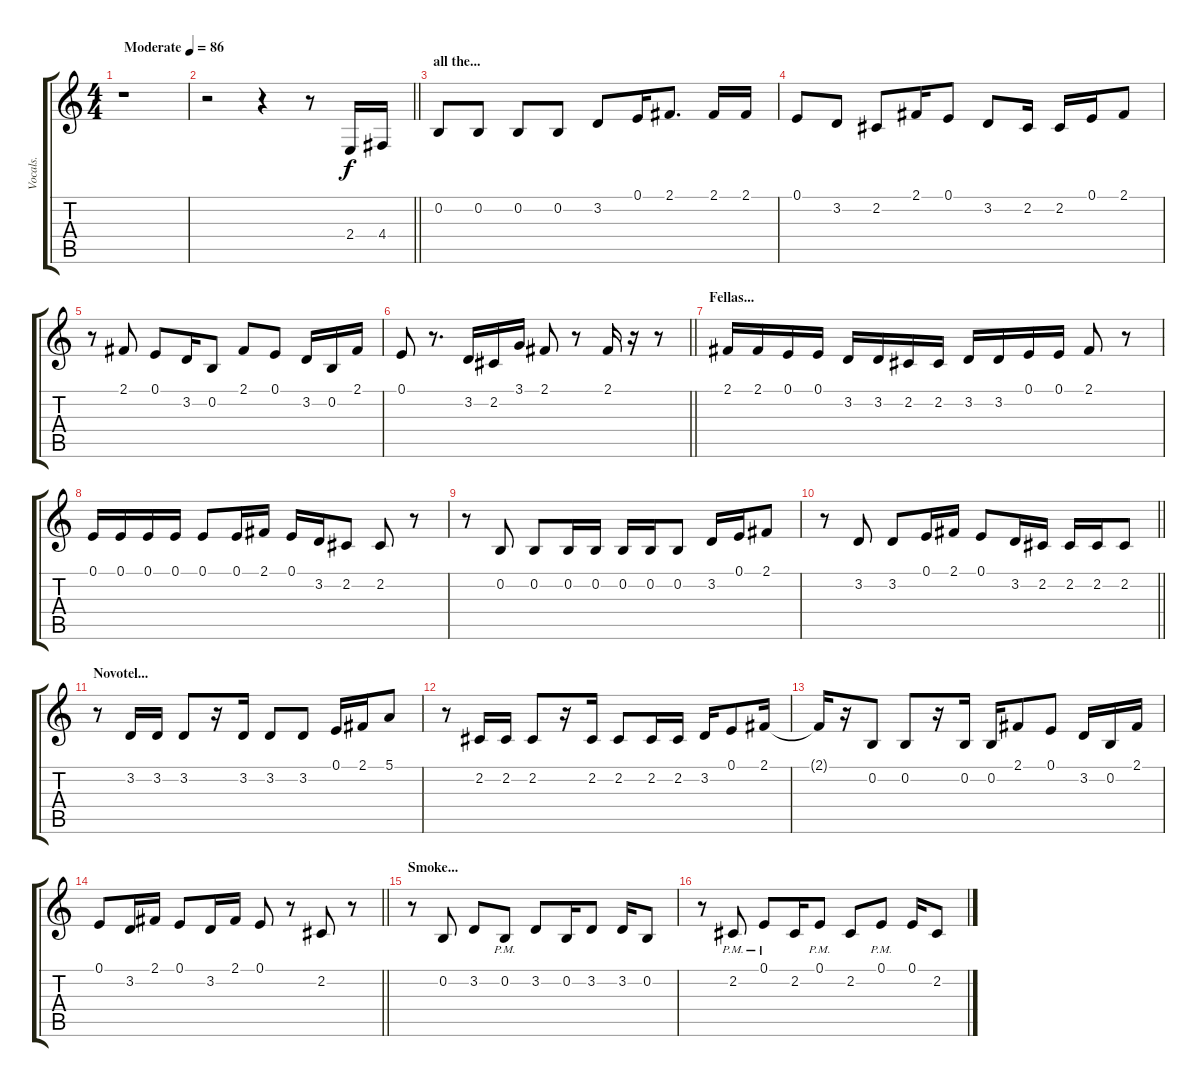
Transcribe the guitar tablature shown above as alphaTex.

\track ("Vocals." "Vocals.") {instrument flute}
\staff {score tabs}
\tuning (E4 B3 G3 D3 A2 E2) {hide}
\ts (4 4)
\section ("" "")
\tempo (86 "Moderate")
\clef g2
\ks c
r.1{dy f instrument flute} |
\barLineRight lightlight
r.2 r.4 r.8 2.4.16 4.4.16 |
\section ("" "all the...")
0.2.8 0.2.8 0.2.8 0.2.8 3.2.8 0.1.16 2.1.8{d} 2.1.16 2.1.16 |
0.1.8 3.2.8 2.2.8 2.1.16 0.1.8 3.2.8 2.2.16 2.2.16 0.1.16 2.1.8 |
r.8 2.1.8 0.1.8 3.2.16 0.2.8 2.1.8 0.1.8 3.2.16 0.2.16 2.1.16 |
\barLineRight lightlight
0.1.8 r.8{d} 3.2.16 2.2.16 3.1.16 2.1.8 r.8 2.1.16 r.16 r.8 |
\section ("" "Fellas...")
2.1.16 2.1.16 0.1.16 0.1.16 3.2.16 3.2.16 2.2.16 2.2.16 3.2.16 3.2.16 0.1.16 0.1.16 2.1.8 r.8 |
0.1.16 0.1.16 0.1.16 0.1.16 0.1.8 0.1.16 2.1.16 0.1.16 3.2.16 2.2.8 2.2.8 r.8 |
r.8 0.2.8 0.2.8 0.2.16 0.2.16 0.2.16 0.2.16 0.2.8 3.2.16 0.1.16 2.1.8 |
\barLineRight lightlight
r.8 3.2.8 3.2.8 0.1.16 2.1.16 0.1.8 3.2.16 2.2.16 2.2.16 2.2.16 2.2.8 |
\section ("" "Novotel...")
r.8 3.2.16 3.2.16 3.2.8 r.16 3.2.16 3.2.8 3.2.8 0.1.16 2.1.16 5.1.8 |
r.8 2.2.16 2.2.16 2.2.8 r.16 2.2.16 2.2.8 2.2.16 2.2.16 3.2.16 0.1.8 2.1.16 |
2.1{t}.16 r.16 0.2.8 0.2.8 r.16 0.2.16 0.2.16 2.1.8 0.1.8 3.2.16 0.2.16 2.1.16 |
\barLineRight lightlight
0.1.8 3.2.16 2.1.16 0.1.8 3.2.16 2.1.16 0.1.8 r.8 2.2.8 r.8 |
\section ("" "Smoke...")
r.8 0.2.8 3.2.8 0.2{pm}.8 3.2.8 0.2.16 3.2.8 3.2.16 0.2.8 |
r.8 2.2{pm}.8 0.1{pm}.8 2.2.16 0.1{pm}.8 2.2.8 0.1{pm}.8 0.1.16 2.2.8
